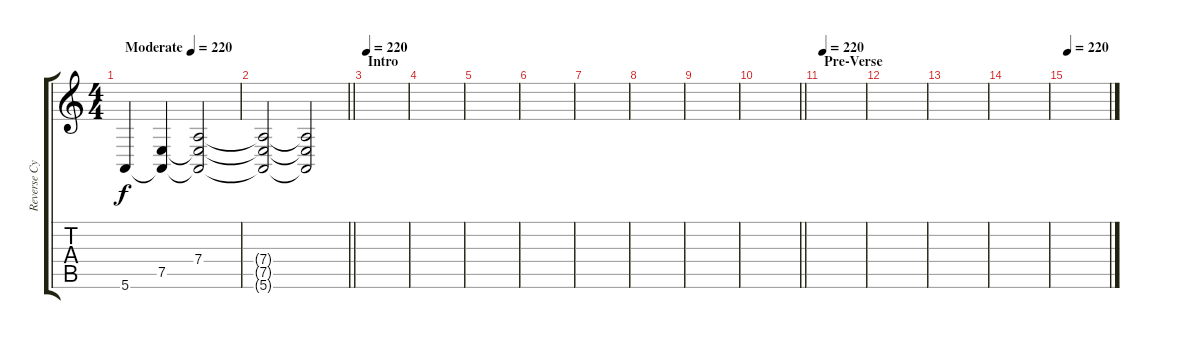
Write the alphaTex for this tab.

\track ("Reverse Cymbal" "Reverse Cy") {instrument reversecymbal}
\staff {score tabs}
\tuning (E4 B3 G3 D3 A2 E2) {hide}
\ts (4 4)
\tempo (220 "Moderate")
\clef g2
\ks c
5.6.4{dy f instrument reversecymbal} (7.5 5.6{t}).4 (7.4 7.5{t} 5.6{t}).2 |
\barLineRight lightlight
(7.4{t} 7.5{t} 5.6{t}).2 (7.4{t} 7.5{t} 5.6{t}).2 |
\section ("" "Intro")
\tempo 220
|
|
|
|
|
|
|
\barLineRight lightlight
|
\section ("" "Pre-Verse")
\tempo 220
|
|
|
|
\tempo 220
